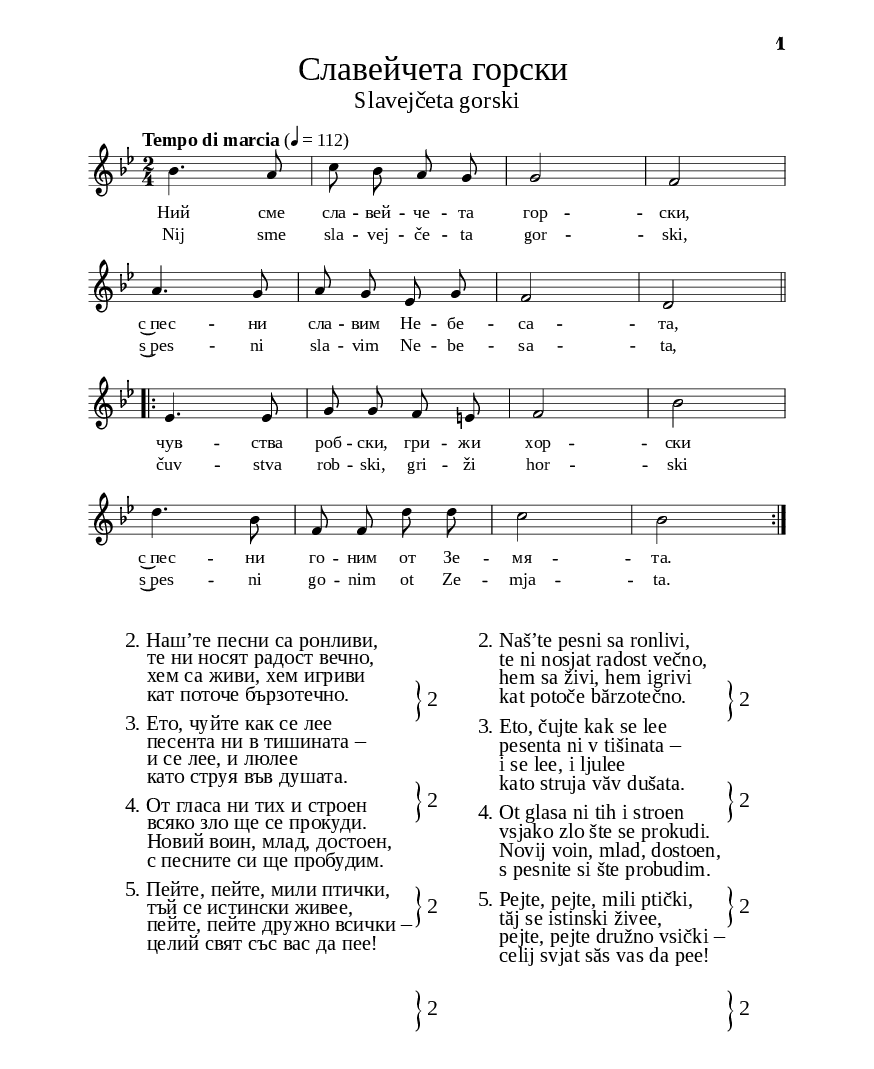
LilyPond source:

\version "2.24.3"

% include paper part and global functions
\include "include/globals.ily"
"rightBraces049" = \markup {
  \column {
    % repeat braces
    \translate #'(0 . -7.5 )
    \right-brace #20

    \translate #'(0 . -11.0 )
    \right-brace #20

    \translate #'(0 . -11.7 )
    \right-brace #20

    \translate #'(0 . -11.5 )
    \right-brace #20
  }
  \column {
    % repeat numbers
    \translate #'(0 . -8.1 )
    2

    \translate #'(0 . -14.0 )
    2

    \translate #'(0 . -14.6 )
    2

    \translate #'(0 . -14.0 )
    2
  }
}

\bookpart {
  \label #'ref049
  \tocItem \markup "Славейчета горски – Slavejčeta gorski"
  \include "include/bookpart-paper.ily"
  \score {
    \include "include/score-layout.ily"


    \new Voice \absolute  {
      \clef treble
      \key bes \major
      \time 2/4
      \tempoFunc "Tempo di marcia" 4 "112"
      \autoBeamOff

      bes'4. a'8 | c''8 bes' a' g' |  g'2 |  f'2 \break |
      a'4. g'8  | a'8 g' es' g' |  f'2 |   d'2 | \break
      \bar ".|:-||"
      es'4. es'8 | g'8 g' f' e' | f'2 | bes'2 | \break

      d''4. bes'8 | f'8 f' d'' d'' | c''2  bes'2 | \break
      \bar ":|."
    }

    \addlyrics {
      Ний сме сла -- вей -- че -- та гор -- ски, с~пес -- ни
      сла -- вим Не -- бе -- са -- та, чув -- ства роб -- ски, гри -- жи
      хор -- ски с~пес -- ни го -- ним от Зе -- мя -- та.
    }

    \addlyrics {
      Nij sme sla -- vej -- če -- ta gor -- ski, s~pes -- ni
      sla -- vim Ne -- be -- sa -- ta, čuv -- stva rob -- ski, gri -- ži
      hor -- ski s~pes -- ni go -- nim ot Ze -- mja -- ta.
    }


    \header {
      title = \titleFunc "Славейчета горски " "Slavejčeta gorski"
    }

    \midi{}

  } % score

  \markup \empty-two

  \markup \abs-fontsize #10 {
    \hspace #5
    \override #`(baseline-skip . ,bgCoupletBaselineSkip)
    \column {
      \line { 2.  Наш’те песни са ронливи,}

      \line {   "   " те ни носят радост вечно, }

      \line {   "   "  хем са живи, хем игриви}

      \line {   "   " кат поточе бързотечно.}
      \vspace #0.5

      \line {   3. Ето, чуйте как се лее}

      \line {   "   " песента ни в тишината –}

      \line {   "   " и се лее, и люлее}

      \line {   "   " като струя във душата.}
    \vspace #0.5

      \line {   4. От гласа ни тих и строен}

      \line {   "   " всяко зло ще се прокуди.}

      \line {   "   "Новий воин, млад, достоен, }

      \line {   "   " с песните си ще пробудим.}
      \vspace #0.5

      \line {   5. Пейте, пейте, мили птички,}

      \line {   "   "тъй се истински живее,}

      \line {   "   "пейте, пейте дружно всички – }

      \line {   "   " целий свят със вас да пее! }
    } \"rightBraces049"

    \hspace #5
    \override #`(baseline-skip . ,bgCoupletBaselineSkip)
    \column {

      \line { 2.  Naš’te pesni sa ronlivi,}

      \line {   "   " te ni nosjat radost večno, }

      \line {   "   "  hem sa živi, hem igrivi}

      \line {   "   " kat potoče bărzotečno.}
     \vspace #0.5

      \line {   3. Eto, čujte kak se lee}

      \line {   "   " pesenta ni v tišinata –}

      \line {   "   " i se lee, i ljulee}

      \line {   "   " kato struja văv dušata.}
     \vspace #0.5

      \line {   4. Ot glasa ni tih i stroen}

      \line {   "   " vsjako zlo šte se prokudi.}

      \line {   "   "Novij voin, mlad, dostoen, }

      \line {   "   " s pesnite si šte probudim.}
     \vspace #0.5

      \line {   5. Pejte, pejte, mili ptički,}

      \line {   "   "tăj se istinski živee,}

      \line {   "   "pejte, pejte družno vsički – }

      \line {   "   " celij svjat săs vas da pee! }
    } %column
    \"rightBraces049"
  } % markup

  \pageBreak

  % include foreign translation(s) of the song
  \version "2.24.4"

\markup \fill-line { \fontsize #deTitleFontSize "Die Nachtigallen des Waldes" }
\markup \null
\markup \null
\markup \abs-fontsize #10 {

  \fill-line {
  \override #`(baseline-skip . ,deCoupletBaselineSkip)

  \column {


    \line { 1. Wir sind die Nachtigallen des Waldes,}

    \line { "   "mit Liedern lobpreisen wir die Himmel, }

    \line { "   "knechtende Gefühle und menschliche Sorgen}

    \line { "   "vertreiben wir mit Liedern von der Erde.}

   \vspace #0.5
    \line { 2. Unsere Lieder sind schwungvoll, }

    \line { "   "sie bringen uns Freude ewiglich;}

    \line { "   "einmal sind sie lebendig und einmal spielerisch}

    \line { "   "wie ein Bächlein in seinem schnellen Lauf.}

   \vspace #0.5
    \line { 3. Nun, hört, wie unser Lied }

    \line { "   "in der Stille fließt; }

    \line { "   "es fließt und es wogt wie}

    \line { "   "ein Strom in der Seele.}

    \vspace #0.5
    \line { 4. Durch unsere leise und richtige Stimme}

    \line { "   "wird alles Böse gebannt; }

    \line { "   "einen neuen Soldaten, jung und ehrenhaft, }

    \line { "   "werden wir durch unsere Lieder erwecken.}

   \vspace #0.5

    \line { 5. Singt, singt ihr lieben Vögel, }

    \line { "   "nur so lebt man wahrhaftig; }

    \line { "   "singt, singt alle zusammen: }

    \line { "   "Die ganze Welt soll singen mit euch!}


  }
  }
}


} % bookpart
